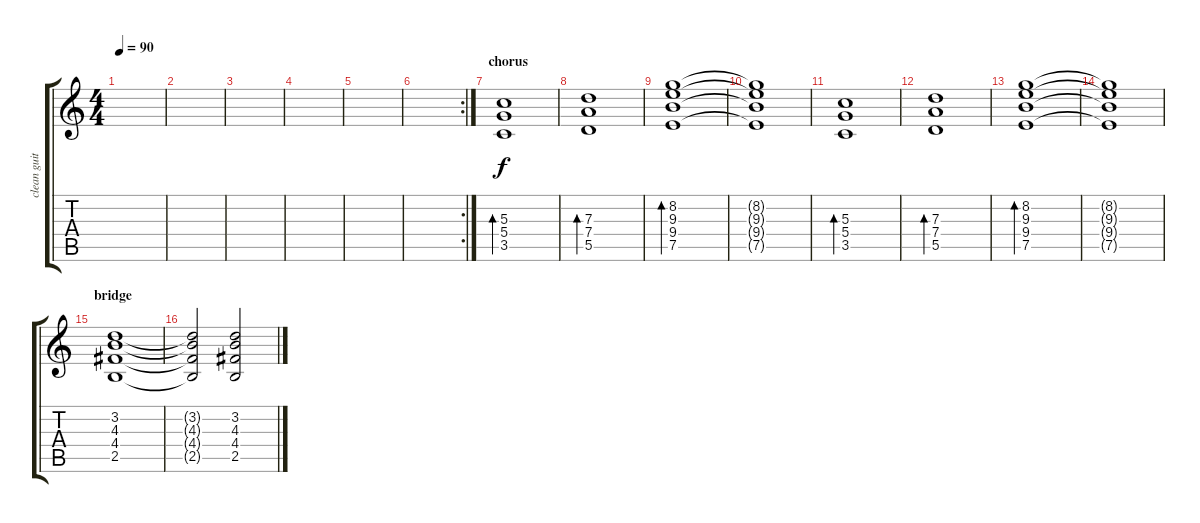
\track ("clean guitar 2" "clean guit") {instrument acousticguitarsteel}
\staff {score tabs}
\tuning (E4 B3 G3 D3 A2 E2) {hide}
\ts (4 4)
\tempo 90
\clef g2
\ks c
|
|
|
|
|
\rc 2
|
\section ("" "chorus")
(5.3 5.4 3.5).1{bd 60} |
(7.3 7.4 5.5).1{bd 60} |
(8.2 9.3 9.4 7.5).1{bd 60} |
(8.2{t} 9.3{t} 9.4{t} 7.5{t}).1 |
(5.3 5.4 3.5).1{bd 60} |
(7.3 7.4 5.5).1{bd 60} |
(8.2 9.3 9.4 7.5).1{bd 60} |
(8.2{t} 9.3{t} 9.4{t} 7.5{t}).1 |
\section ("" "bridge")
(3.2 4.3 4.4 2.5).1 |
(3.2{t} 4.3{t} 4.4{t} 2.5{t}).2 (3.2 4.3 4.4 2.5).2
